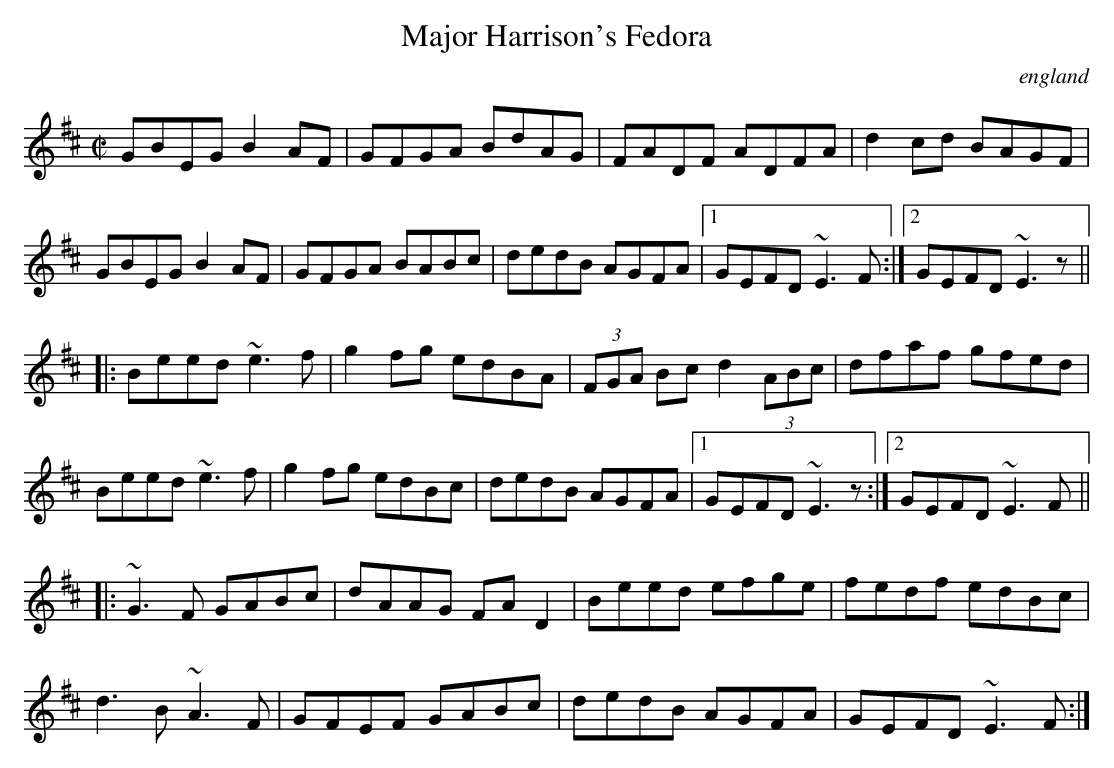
X:1
T:Major Harrison's Fedora
O:england
M:C|
K:Edor
GBEG B2AF|GFGA BdAG|FADF ADFA|d2cd BAGF|
GBEG B2AF|GFGA BABc|dedB AGFA|1 GEFD ~E3F:|2 GEFD ~E3z||
|:Beed ~e3f|g2fg edBA|(3FGA Bc d2 (3ABc|dfaf gfed|
Beed ~e3f|g2fg edBc|dedB AGFA|1 GEFD ~E3z:|2 GEFD ~E3F||
|:~G3F GABc|dAAG FAD2|Beed efge|fedf edBc|
d3B ~A3F|GFEF GABc|dedB AGFA|GEFD ~E3F:|
